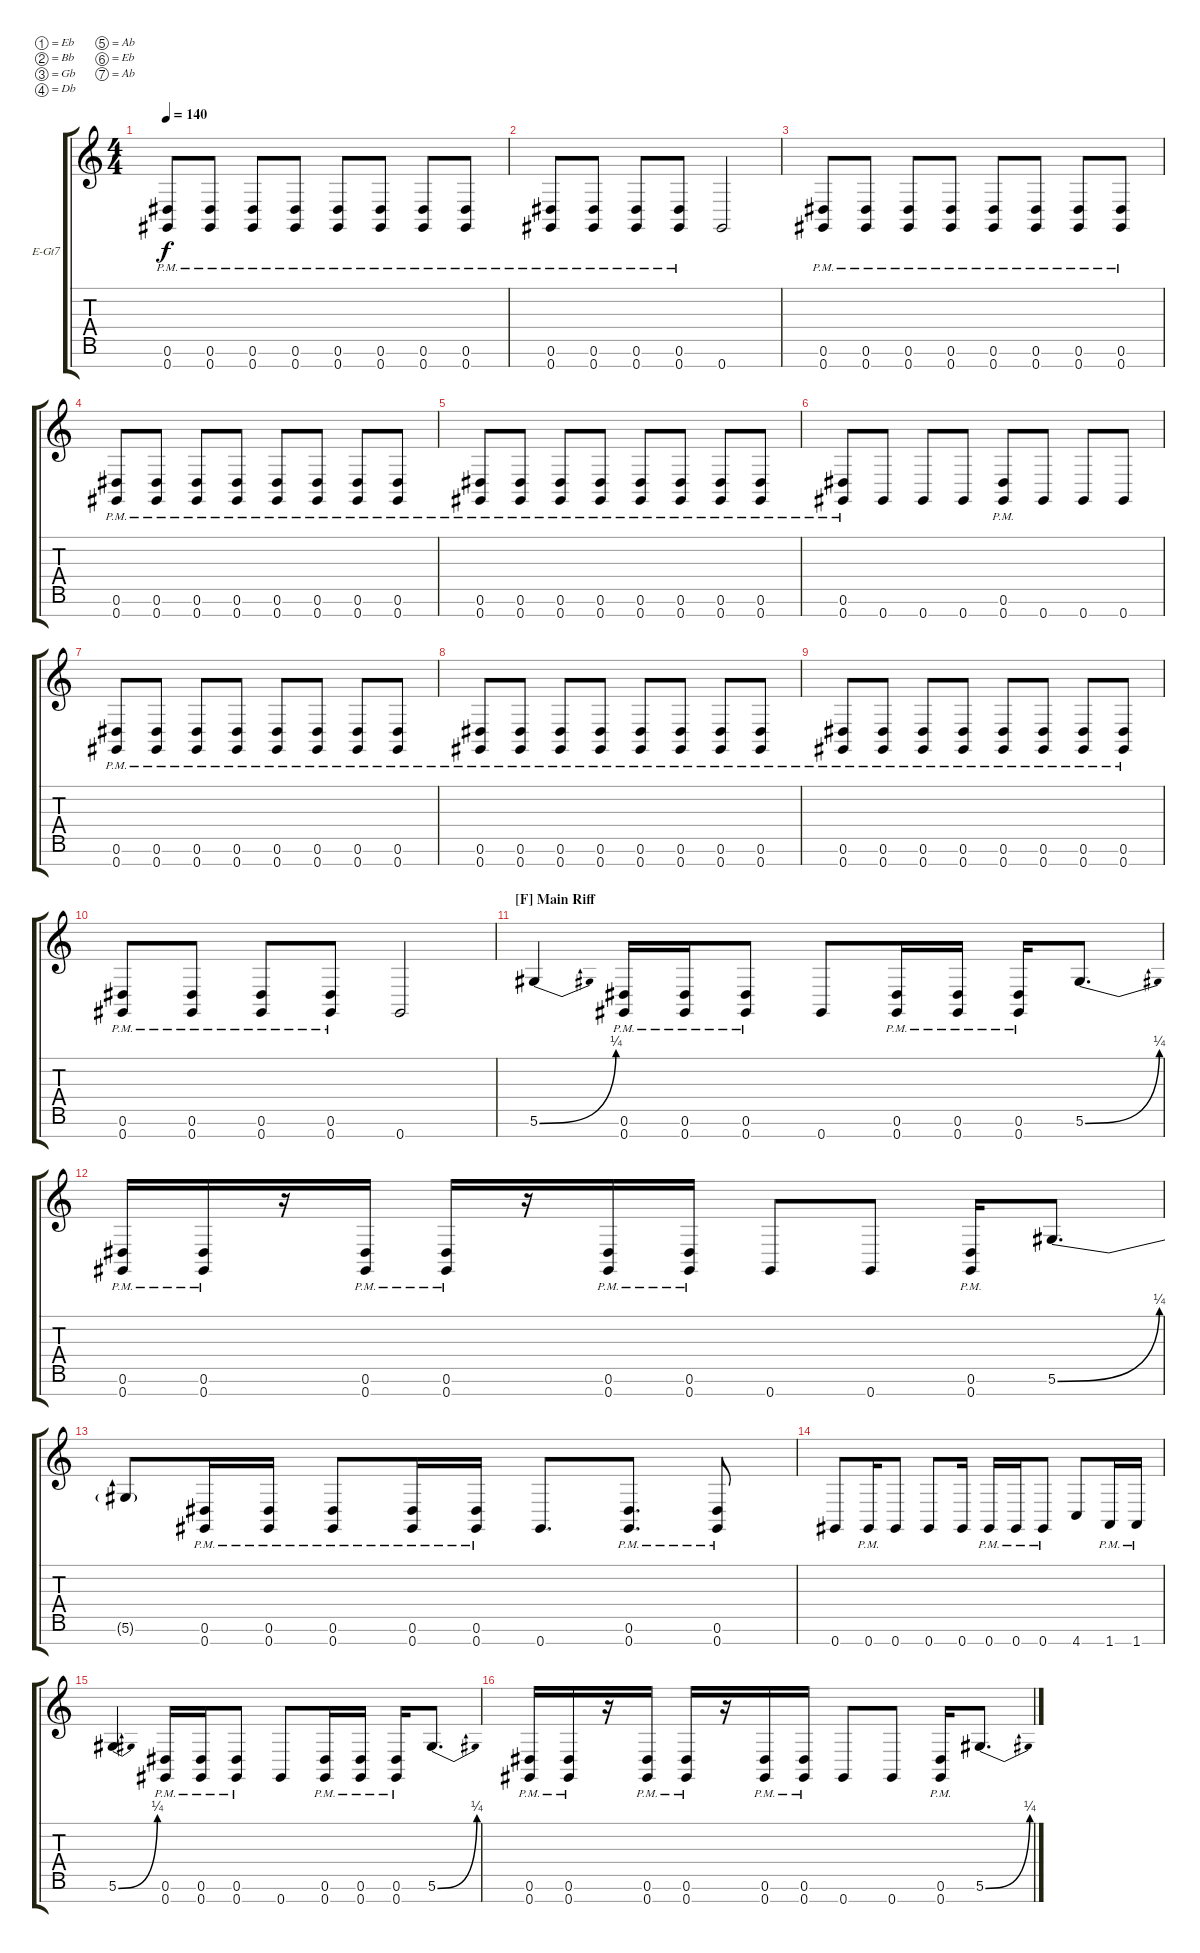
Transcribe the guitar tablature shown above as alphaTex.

\bracketExtendMode groupsimilarinstruments
\firstSystemTrackNameOrientation horizontal
\otherSystemsTrackNameOrientation horizontal
\track ("Left Guitar" "E-Gt7") {instrument distortionguitar}
\staff {score tabs}
\tuning (Eb4 Bb3 Gb3 Db3 Ab2 Eb2 Ab1)
\ts (4 4)
\tempo 140
\clef g2
\ks c
(0.7{pm} 0.6{pm}).8{dy f} (0.7{pm} 0.6{pm}).8 (0.7{pm} 0.6{pm}).8 (0.7{pm} 0.6{pm}).8 (0.7{pm} 0.6{pm}).8 (0.7{pm} 0.6{pm}).8 (0.7{pm} 0.6{pm}).8 (0.7{pm} 0.6{pm}).8 |
(0.7{pm} 0.6{pm}).8 (0.7{pm} 0.6{pm}).8 (0.7{pm} 0.6{pm}).8 (0.7{pm} 0.6{pm}).8 0.7.2 |
(0.7{pm} 0.6{pm}).8 (0.7{pm} 0.6{pm}).8 (0.7{pm} 0.6{pm}).8 (0.7{pm} 0.6{pm}).8 (0.7{pm} 0.6{pm}).8 (0.7{pm} 0.6{pm}).8 (0.7{pm} 0.6{pm}).8 (0.7{pm} 0.6{pm}).8 |
(0.7{pm} 0.6{pm}).8 (0.7{pm} 0.6{pm}).8 (0.7{pm} 0.6{pm}).8 (0.7{pm} 0.6{pm}).8 (0.7{pm} 0.6{pm}).8 (0.7{pm} 0.6{pm}).8 (0.7{pm} 0.6{pm}).8 (0.7{pm} 0.6{pm}).8 |
(0.7{pm} 0.6{pm}).8 (0.7{pm} 0.6{pm}).8 (0.7{pm} 0.6{pm}).8 (0.7{pm} 0.6{pm}).8 (0.7{pm} 0.6{pm}).8 (0.7{pm} 0.6{pm}).8 (0.7{pm} 0.6{pm}).8 (0.7{pm} 0.6{pm}).8 |
(0.7{pm} 0.6{pm}).8 0.7.8 0.7.8 0.7.8 (0.7{pm} 0.6{pm}).8 0.7.8 0.7.8 0.7.8 |
(0.7{pm} 0.6{pm}).8 (0.7{pm} 0.6{pm}).8 (0.7{pm} 0.6{pm}).8 (0.7{pm} 0.6{pm}).8 (0.7{pm} 0.6{pm}).8 (0.7{pm} 0.6{pm}).8 (0.7{pm} 0.6{pm}).8 (0.7{pm} 0.6{pm}).8 |
(0.7{pm} 0.6{pm}).8 (0.7{pm} 0.6{pm}).8 (0.7{pm} 0.6{pm}).8 (0.7{pm} 0.6{pm}).8 (0.7{pm} 0.6{pm}).8 (0.7{pm} 0.6{pm}).8 (0.7{pm} 0.6{pm}).8 (0.7{pm} 0.6{pm}).8 |
(0.7{pm} 0.6{pm}).8 (0.7{pm} 0.6{pm}).8 (0.7{pm} 0.6{pm}).8 (0.7{pm} 0.6{pm}).8 (0.7{pm} 0.6{pm}).8 (0.7{pm} 0.6{pm}).8 (0.7{pm} 0.6{pm}).8 (0.7{pm} 0.6{pm}).8 |
(0.7{pm} 0.6{pm}).8 (0.7{pm} 0.6{pm}).8 (0.7{pm} 0.6{pm}).8 (0.7{pm} 0.6{pm}).8 0.7.2 |
\section ("F" "Main Riff")
5.6{be (bend 0 0 60 1)}.4 (0.7{pm} 0.6{pm}).16 (0.7{pm} 0.6{pm}).16 (0.7{pm} 0.6{pm}).8 0.7.8 (0.7{pm} 0.6{pm}).16 (0.7{pm} 0.6{pm}).16 (0.7{pm} 0.6{pm}).16 5.6{be (bend 0 0 59.4 1)}.8{d} |
(0.7{pm} 0.6{pm}).16 (0.7{pm} 0.6{pm}).16 r.16 (0.7{pm} 0.6{pm}).16 (0.7{pm} 0.6{pm}).16 r.16 (0.7{pm} 0.6{pm}).16 (0.7{pm} 0.6{pm}).16 0.7.8 0.7.8 (0.7{pm} 0.6{pm}).16 5.6{be (bend 0 0 59.4 1)}.8{d} |
5.6{t}.8 (0.7{pm} 0.6{pm}).16 (0.7{pm} 0.6{pm}).16 (0.7{pm} 0.6{pm}).8 (0.7{pm} 0.6{pm}).16 (0.7{pm} 0.6{pm}).16 0.7.8{d} (0.7{pm} 0.6{pm}).8{d} (0.7{pm} 0.6{pm}).8 |
0.7.8 0.7{pm}.16 0.7.8 0.7.8 0.7.16 0.7{pm}.16 0.7{pm}.16 0.7{pm}.8 4.7.8 1.7{pm}.16 1.7{pm}.16 |
5.6{be (bend 0 0 59.4 1)}.4 (0.7{pm} 0.6{pm}).16 (0.7{pm} 0.6{pm}).16 (0.7{pm} 0.6{pm}).8 0.7.8 (0.7{pm} 0.6{pm}).16 (0.7{pm} 0.6{pm}).16 (0.7{pm} 0.6{pm}).16 5.6{be (bend 0 0 59.4 1)}.8{d} |
(0.7{pm} 0.6{pm}).16 (0.7{pm} 0.6{pm}).16 r.16 (0.7{pm} 0.6{pm}).16 (0.7{pm} 0.6{pm}).16 r.16 (0.7{pm} 0.6{pm}).16 (0.7{pm} 0.6{pm}).16 0.7.8 0.7.8 (0.7{pm} 0.6{pm}).16 5.6{be (bend 0 0 59.4 1)}.8{d}
